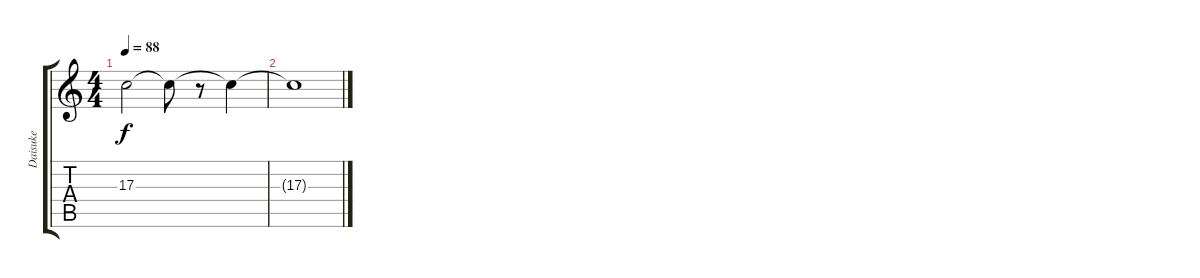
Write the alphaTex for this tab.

\track ("Daisuke" "Daisuke") {instrument whistle}
\staff {score tabs}
\tuning (E4 B3 G3 D3 A2 E2) {hide}
\ts (4 4)
\tempo 88
\clef g2
\ks c
17.3.2{dy f} 17.3{t}.8 r.8 17.3{t}.4 |
17.3{t}.1
